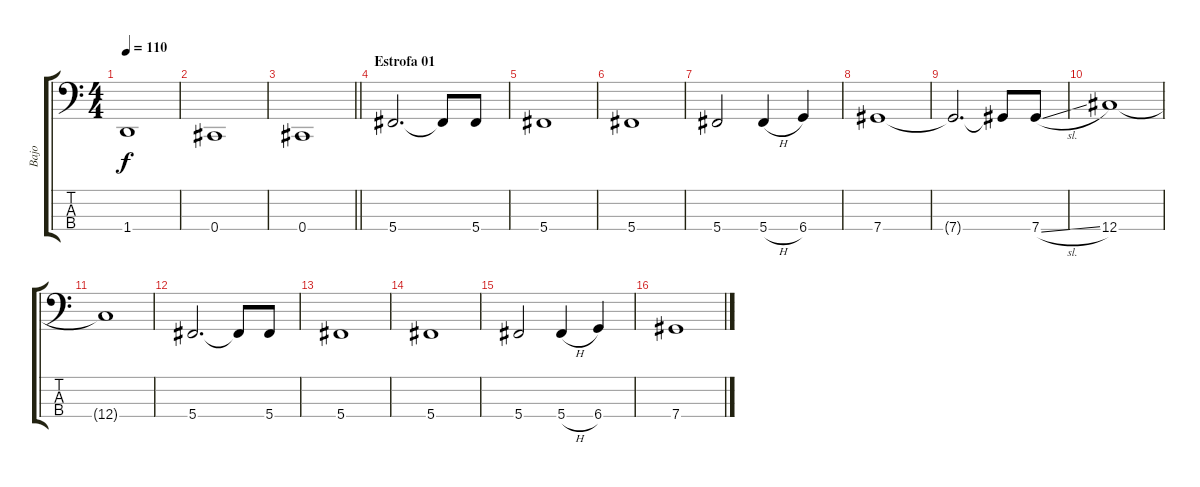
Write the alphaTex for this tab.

\track ("Bajo" "Bajo") {instrument electricbassfinger}
\staff {score tabs}
\tuning (Gb2 Db2 Ab1 Db1) {hide}
\ts (4 4)
\tempo 110
\clef f4
\ks c
1.4.1{dy f} |
0.4.1 |
\barLineRight lightlight
0.4.1 |
\section ("" "Estrofa 01")
5.4.2{d} 5.4{t}.8 5.4.8 |
5.4.1 |
5.4.1 |
5.4.2 5.4{h}.4 6.4.4 |
7.4.1 |
7.4{t}.2{d} 7.4{t}.8 7.4{sl}.8 |
12.4.1 |
12.4{t}.1 |
5.4.2{d} 5.4{t}.8 5.4.8 |
5.4.1 |
5.4.1 |
5.4.2 5.4{h}.4 6.4.4 |
7.4.1
